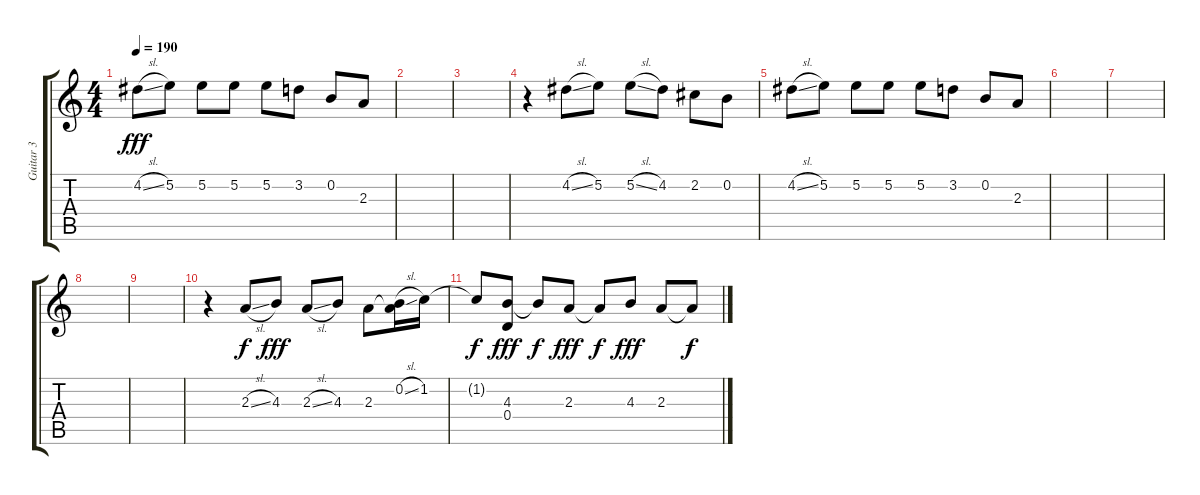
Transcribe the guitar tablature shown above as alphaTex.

\track ("Guitar 3" "Guitar 3") {instrument acousticguitarsteel}
\staff {score tabs}
\tuning (E4 B3 G3 D3 A2 E2) {hide}
\ts (4 4)
\tempo 190
\clef g2
\ks c
4.2{sl}.8{dy fff} 5.2.8 5.2.8 5.2.8 5.2.8 3.2.8 0.2.8 2.3.8 |
|
|
r.4 4.2{sl}.8 5.2.8 5.2{sl}.8 4.2.8 2.2.8 0.2.8 |
4.2{sl}.8 5.2.8 5.2.8 5.2.8 5.2.8 3.2.8 0.2.8 2.3.8 |
|
|
|
|
r.4 2.3{sl}.8{dy f} 4.3.8{dy fff} 2.3{sl}.8 4.3.8 2.3.8 (0.2{sl} 2.3{t}).16 1.2.16 |
1.2{t}.8{dy f} (4.3 0.4).8{dy fff} 4.3{t}.8{dy f} 2.3.8{dy fff} 2.3{t}.8{dy f} 4.3.8{dy fff} 2.3.8 2.3{t}.8{dy f}
